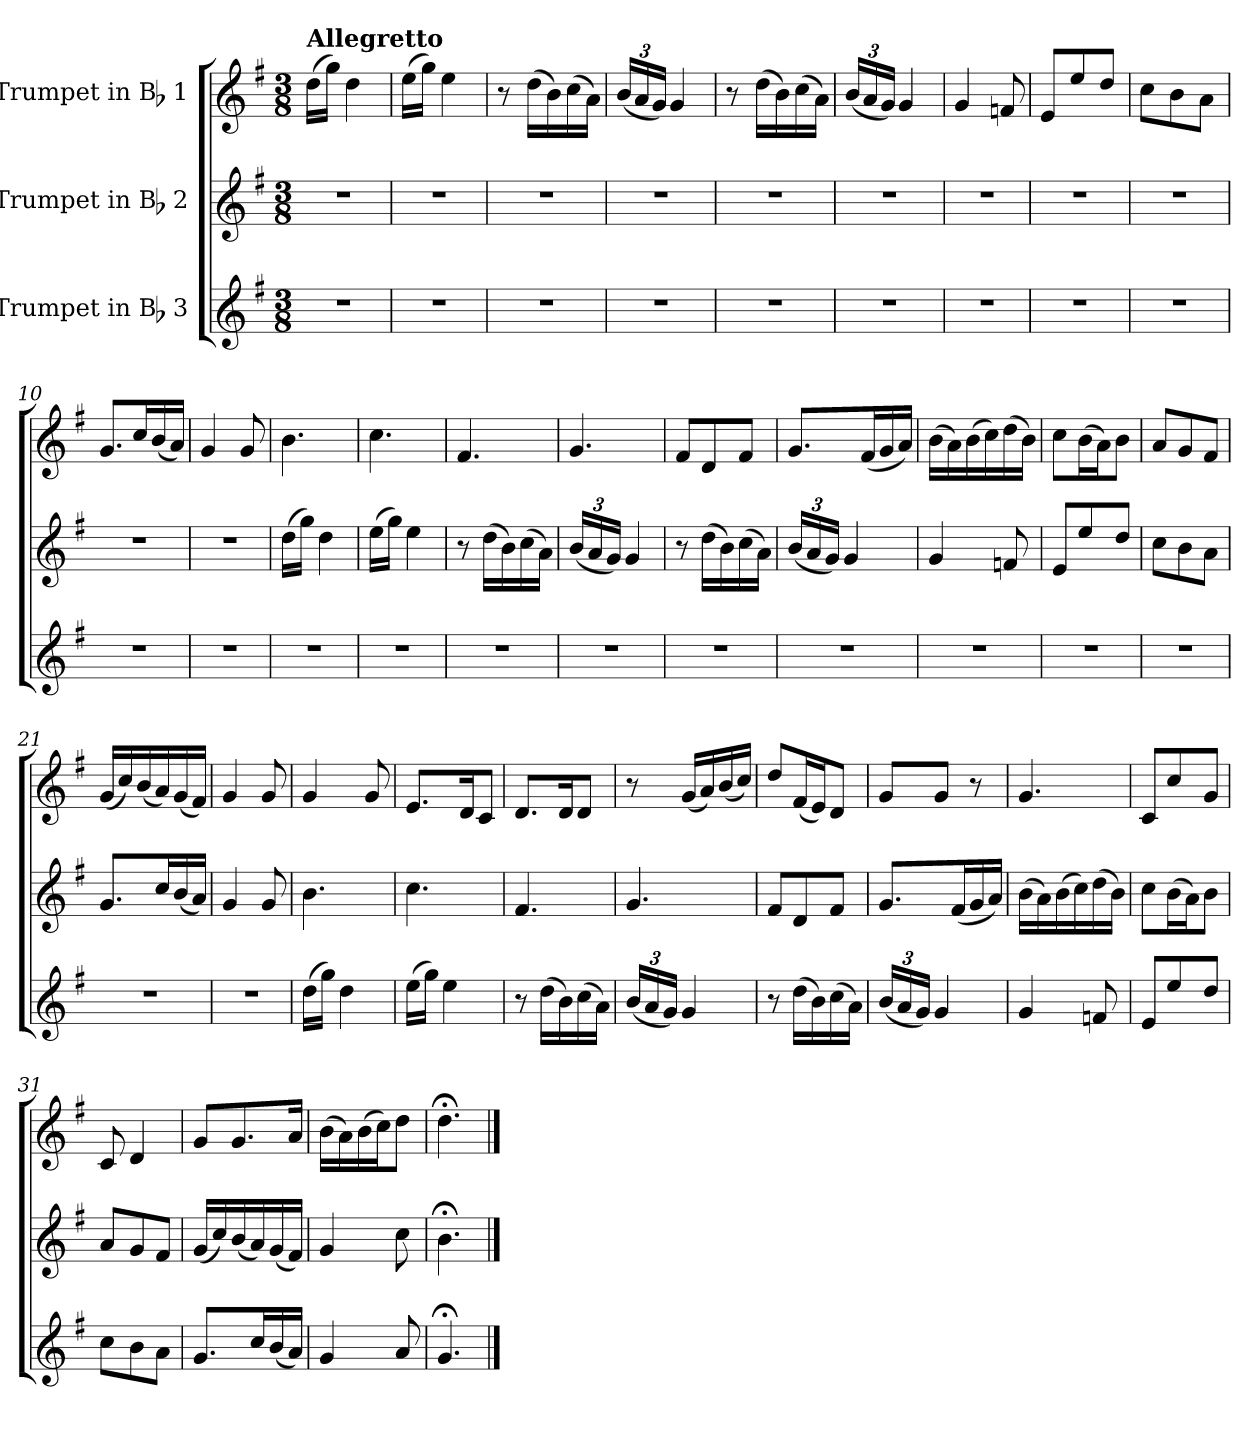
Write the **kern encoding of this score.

**kern	**kern	**kern
*part3	*part2	*part1
*staff3	*staff2	*staff1
*I"Trumpet in Bb 3	*I"Trumpet in Bb 2	*I"Trumpet in Bb 1
*clefG2	*clefG2	*clefG2
*ITrd1c2	*ITrd1c2	*ITrd1c2
*k[b-]	*k[b-]	*k[b-]
*F:	*F:	*F:
*M3/8	*M3/8	*M3/8
*MM60	*MM60	*MM60
=1	=1	=1
!	!	!LO:TX:a:B:t=Allegretto
4.r	4.r	(>16cc\LL
.	.	16ff\JJ)
.	.	4cc\
=2	=2	=2
4.r	4.r	(>16dd\LL
.	.	16ff\JJ)
.	.	4dd\
=3	=3	=3
4.r	4.r	8r
.	.	(>16cc\LL
.	.	16a\)
.	.	(>16b-\
.	.	16g\JJ)
=4	=4	=4
4.r	4.r	(<24a/LL
.	.	24g/
.	.	24f/JJ)
.	.	4f/
=5	=5	=5
4.r	4.r	8r
.	.	(>16cc\LL
.	.	16a\)
.	.	(>16b-\
.	.	16g\JJ)
=6	=6	=6
4.r	4.r	(<24a/LL
.	.	24g/
.	.	24f/JJ)
.	.	4f/
=7	=7	=7
4.r	4.r	4f/
.	.	8e-X/
=8	=8	=8
4.r	4.r	8d/L
.	.	8dd/
.	.	8cc/J
=9	=9	=9
4.r	4.r	8b-\L
.	.	8a\
.	.	8g\J
=10	=10	=10
4.r	4.r	8.f/L
.	.	16b-/L
.	.	(<16a/
.	.	16g/JJ)
!!LO:LB:g=z
=11	=11	=11
4.r	4.r	4f/
.	.	8f/
=12	=12	=12
4.r	(>16cc\LL	4.a\
.	16ff\JJ)	.
.	4cc\	.
=13	=13	=13
4.r	(>16dd\LL	4.b-\
.	16ff\JJ)	.
.	4dd\	.
=14	=14	=14
4.r	8r	4.e/
.	(>16cc\LL	.
.	16a\)	.
.	(>16b-\	.
.	16g\JJ)	.
=15	=15	=15
4.r	(<24a/LL	4.f/
.	24g/	.
.	24f/JJ)	.
.	4f/	.
=16	=16	=16
4.r	8r	8e/L
.	(>16cc\LL	8c/
.	16a\)	.
.	(>16b-\	8e/J
.	16g\JJ)	.
=17	=17	=17
4.r	(<24a/LL	8.f/L
.	24g/	.
.	24f/JJ)	.
.	4f/	.
.	.	(<16e/L
.	.	16f/
.	.	16g/JJ)
=18	=18	=18
4.r	4f/	(>16a\LL
.	.	16g\)
.	.	(>16a\
.	.	16b-\)
.	8e-X/	(>16cc\
.	.	16a\JJ)
=19	=19	=19
4.r	8d/L	8b-\L
.	8dd/	(>16a\L
.	.	16g\J)
.	8cc/J	8a\J
=20	=20	=20
4.r	8b-\L	8g/L
.	8a\	8f/
.	8g\J	8e/J
!!LO:LB:g=z
=21	=21	=21
4.r	8.f/L	(<16f/LL
.	.	16b-/)
.	.	(<16a/
.	16b-/L	16g/)
.	(<16a/	(<16f/
.	16g/JJ)	16e/JJ)
=22	=22	=22
4.r	4f/	4f/
.	8f/	8f/
=23	=23	=23
(>16cc\LL	4.a\	4f/
16ff\JJ)	.	.
4cc\	.	.
.	.	8f/
=24	=24	=24
(>16dd\LL	4.b-\	8.d/L
16ff\JJ)	.	.
4dd\	.	.
.	.	16c/k
.	.	8B-/J
=25	=25	=25
8r	4.e/	8.c/L
(>16cc\LL	.	.
16a\)	.	16c/k
(>16b-\	.	8c/J
16g\JJ)	.	.
=26	=26	=26
(<24a/LL	4.f/	8r
24g/	.	.
24f/JJ)	.	.
4f/	.	(<16f/LL
.	.	16g/)
.	.	(<16a/
.	.	16b-/JJ)
=27	=27	=27
8r	8e/L	8cc/L
(>16cc\LL	8c/	(<16e/L
16a\)	.	16d/J)
(>16b-\	8e/J	8c/J
16g\JJ)	.	.
=28	=28	=28
(<24a/LL	8.f/L	8f/L
24g/	.	.
24f/JJ)	.	.
4f/	.	8f/J
.	(<16e/L	.
.	16f/	8r
.	16g/JJ)	.
!!LO:LB:g=z
=29	=29	=29
4f/	(>16a\LL	4.f/
.	16g\)	.
.	(>16a\	.
.	16b-\)	.
8e-X/	(>16cc\	.
.	16a\JJ)	.
=30	=30	=30
8d/L	8b-\L	8B-/L
8dd/	(>16a\L	8b-/
.	16g\J)	.
8cc/J	8a\J	8f/J
=31	=31	=31
8b-\L	8g/L	8B-/
8a\	8f/	4c/
8g\J	8e/J	.
=32	=32	=32
8.f/L	(<16f/LL	8f/L
.	16b-/)	.
.	(<16a/	8.f/
16b-/L	16g/)	.
(<16a/	(<16f/	.
16g/JJ)	16e/JJ)	16g/Jk
=33	=33	=33
4f/	4f/	(>16a\LL
.	.	16g\)
.	.	(>16a\
.	.	16b-\J)
8g/	8b-\	8cc\J
=34	=34	=34
4.f;</	4.a;<\	4.cc;<\
==	==	==
*-	*-	*-
